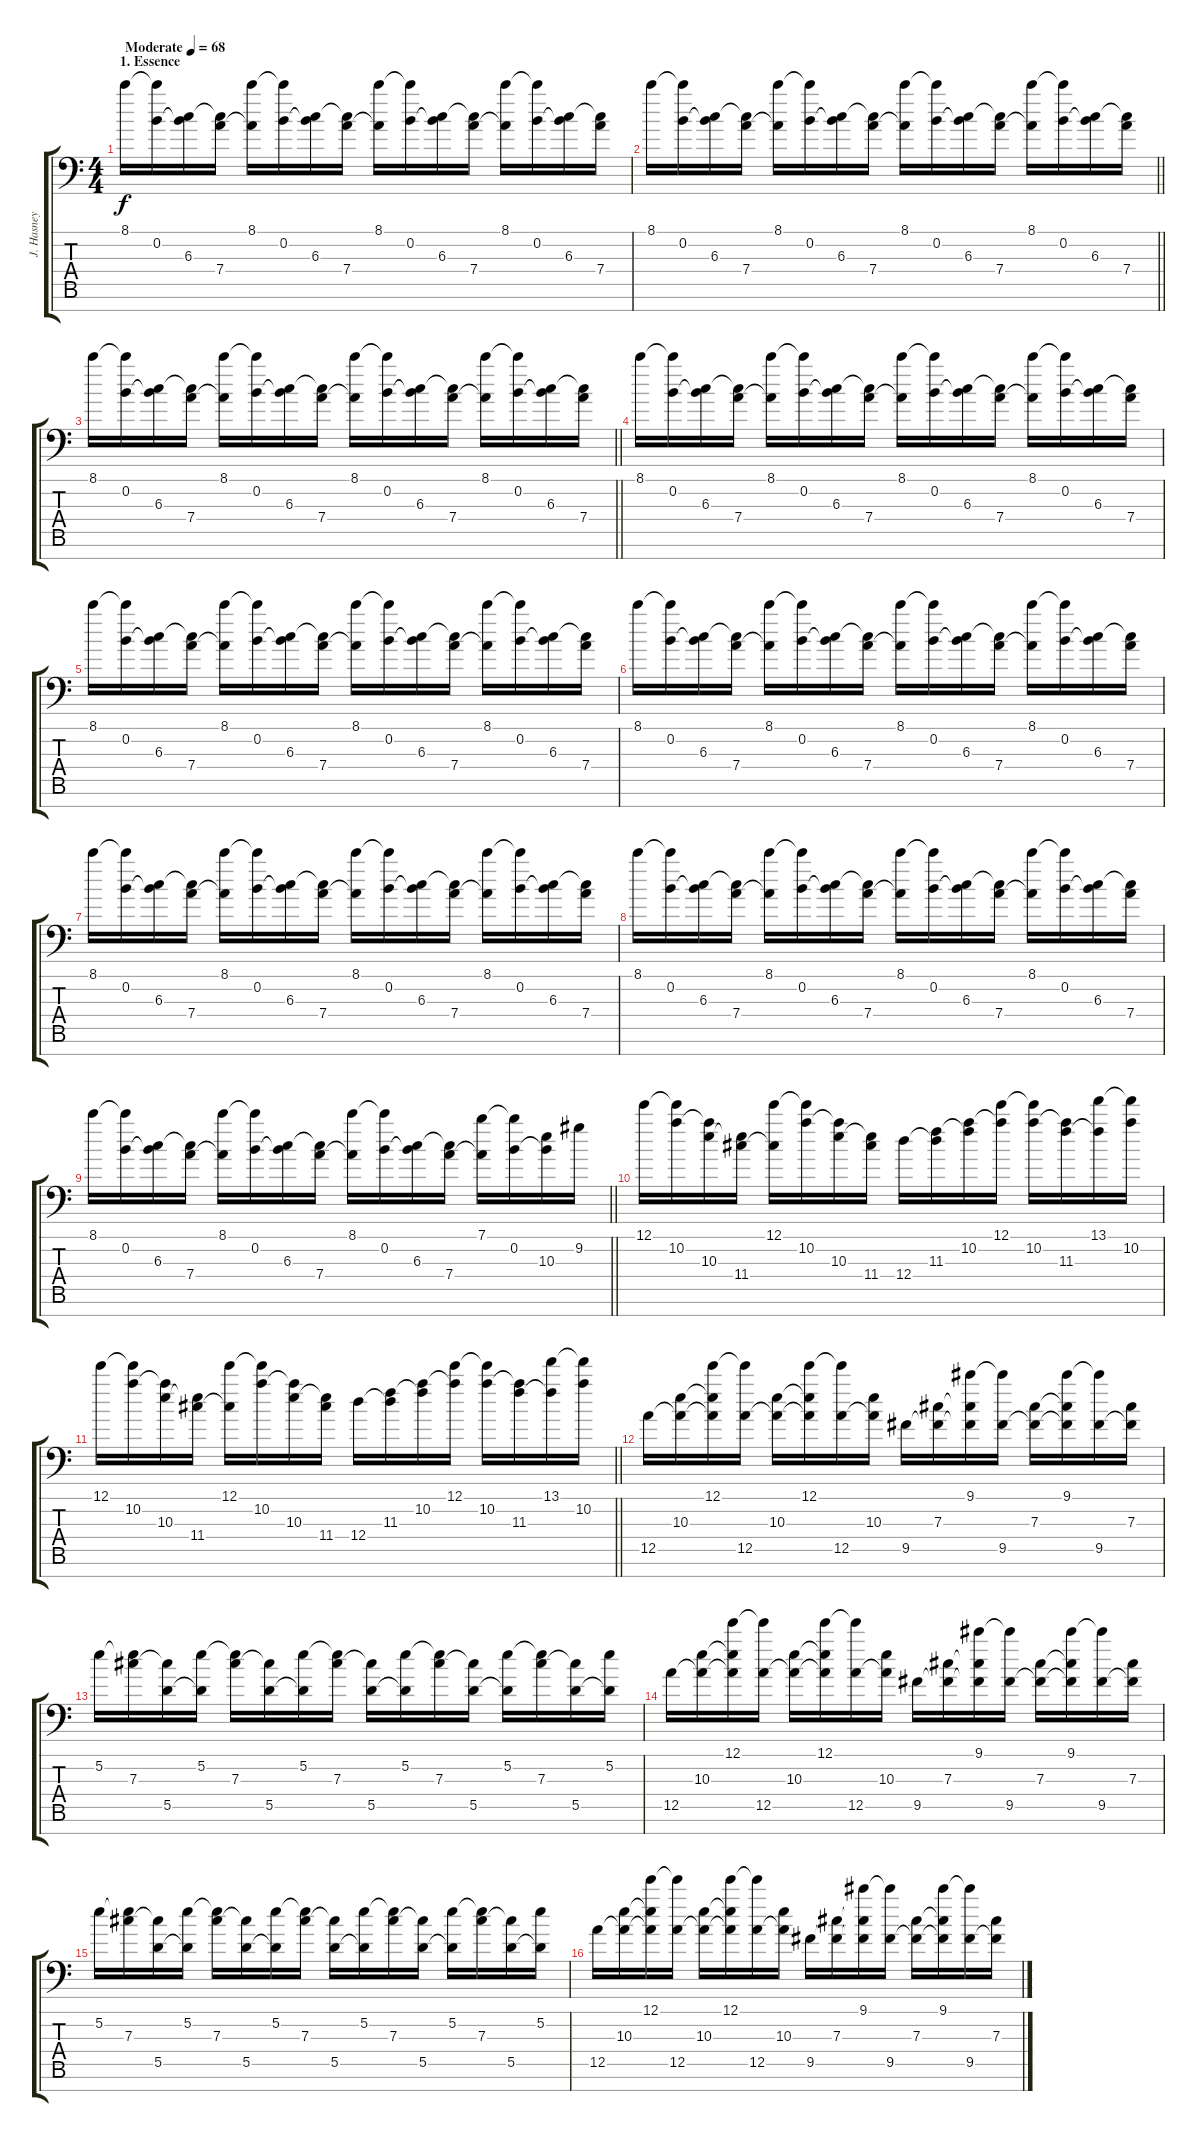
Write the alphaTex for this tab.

\track ("J. Hasney" "J. Hasney") {instrument distortionguitar}
\staff {score tabs}
\tuning (E4 B3 Gb3 D3 A2 E2 A1) {hide}
\ts (4 4)
\section ("" "1. Essence")
\tempo (68 "Moderate")
\clef f4
\ks aminor
8.1.16{dy f volume 0 balance 13 instrument electricguitarjazz} (8.1{t} 0.2).16{volume 13} (0.2{t} 6.3).16 (6.3{t} 7.4).16 (8.1 7.4{t}).16 (8.1{t} 0.2).16 (0.2{t} 6.3).16 (6.3{t} 7.4).16 (8.1 7.4{t}).16 (8.1{t} 0.2).16 (0.2{t} 6.3).16 (6.3{t} 7.4).16 (8.1 7.4{t}).16 (8.1{t} 0.2).16 (0.2{t} 6.3).16 (6.3{t} 7.4).16 |
\barLineRight lightlight
8.1.16 (8.1{t} 0.2).16 (0.2{t} 6.3).16 (6.3{t} 7.4).16 (8.1 7.4{t}).16 (8.1{t} 0.2).16 (0.2{t} 6.3).16 (6.3{t} 7.4).16 (8.1 7.4{t}).16 (8.1{t} 0.2).16 (0.2{t} 6.3).16 (6.3{t} 7.4).16 (8.1 7.4{t}).16 (8.1{t} 0.2).16 (0.2{t} 6.3).16 (6.3{t} 7.4).16 |
\barLineRight lightlight
8.1.16 (8.1{t} 0.2).16 (0.2{t} 6.3).16 (6.3{t} 7.4).16 (8.1 7.4{t}).16 (8.1{t} 0.2).16 (0.2{t} 6.3).16 (6.3{t} 7.4).16 (8.1 7.4{t}).16 (8.1{t} 0.2).16 (0.2{t} 6.3).16 (6.3{t} 7.4).16 (8.1 7.4{t}).16 (8.1{t} 0.2).16 (0.2{t} 6.3).16 (6.3{t} 7.4).16 |
8.1.16 (8.1{t} 0.2).16 (0.2{t} 6.3).16 (6.3{t} 7.4).16 (8.1 7.4{t}).16 (8.1{t} 0.2).16 (0.2{t} 6.3).16 (6.3{t} 7.4).16 (8.1 7.4{t}).16 (8.1{t} 0.2).16 (0.2{t} 6.3).16 (6.3{t} 7.4).16 (8.1 7.4{t}).16 (8.1{t} 0.2).16 (0.2{t} 6.3).16 (6.3{t} 7.4).16 |
8.1.16 (8.1{t} 0.2).16 (0.2{t} 6.3).16 (6.3{t} 7.4).16 (8.1 7.4{t}).16 (8.1{t} 0.2).16 (0.2{t} 6.3).16 (6.3{t} 7.4).16 (8.1 7.4{t}).16 (8.1{t} 0.2).16 (0.2{t} 6.3).16 (6.3{t} 7.4).16 (8.1 7.4{t}).16 (8.1{t} 0.2).16 (0.2{t} 6.3).16 (6.3{t} 7.4).16 |
8.1.16 (8.1{t} 0.2).16 (0.2{t} 6.3).16 (6.3{t} 7.4).16 (8.1 7.4{t}).16 (8.1{t} 0.2).16 (0.2{t} 6.3).16 (6.3{t} 7.4).16 (8.1 7.4{t}).16 (8.1{t} 0.2).16 (0.2{t} 6.3).16 (6.3{t} 7.4).16 (8.1 7.4{t}).16 (8.1{t} 0.2).16 (0.2{t} 6.3).16 (6.3{t} 7.4).16 |
8.1.16 (8.1{t} 0.2).16 (0.2{t} 6.3).16 (6.3{t} 7.4).16 (8.1 7.4{t}).16 (8.1{t} 0.2).16 (0.2{t} 6.3).16 (6.3{t} 7.4).16 (8.1 7.4{t}).16 (8.1{t} 0.2).16 (0.2{t} 6.3).16 (6.3{t} 7.4).16 (8.1 7.4{t}).16 (8.1{t} 0.2).16 (0.2{t} 6.3).16 (6.3{t} 7.4).16 |
8.1.16 (8.1{t} 0.2).16 (0.2{t} 6.3).16 (6.3{t} 7.4).16 (8.1 7.4{t}).16 (8.1{t} 0.2).16 (0.2{t} 6.3).16 (6.3{t} 7.4).16 (8.1 7.4{t}).16 (8.1{t} 0.2).16 (0.2{t} 6.3).16 (6.3{t} 7.4).16 (8.1 7.4{t}).16 (8.1{t} 0.2).16 (0.2{t} 6.3).16 (6.3{t} 7.4).16 |
\barLineRight lightlight
8.1.16 (8.1{t} 0.2).16 (0.2{t} 6.3).16 (6.3{t} 7.4).16 (8.1 7.4{t}).16 (8.1{t} 0.2).16 (0.2{t} 6.3).16 (6.3{t} 7.4).16 (8.1 7.4{t}).16 (8.1{t} 0.2).16 (0.2{t} 6.3).16 (6.3{t} 7.4).16 (7.1 7.4{t}).16 (7.1{t} 0.2).16 (0.2{t} 10.3).16 9.2.16 |
12.1.16 (12.1{t} 10.2).16 (10.2{t} 10.3).16 (10.3{t} 11.4).16 (12.1 11.4{t}).16 (12.1{t} 10.2).16 (10.2{t} 10.3).16 (10.3{t} 11.4).16 12.4.16 (11.3 12.4{t}).16 (10.2 11.3{t}).16 (12.1 10.2{t}).16 (12.1{t} 10.2).16 (10.2{t} 11.3).16 (13.1 11.3{t}).16 (13.1{t} 10.2).16 |
\barLineRight lightlight
12.1.16 (12.1{t} 10.2).16 (10.2{t} 10.3).16 (10.3{t} 11.4).16 (12.1 11.4{t}).16 (12.1{t} 10.2).16 (10.2{t} 10.3).16 (10.3{t} 11.4).16 12.4.16 (11.3 12.4{t}).16 (10.2 11.3{t}).16 (12.1 10.2{t}).16 (12.1{t} 10.2).16 (10.2{t} 11.3).16 (13.1 11.3{t}).16 (13.1{t} 10.2).16 |
12.5.16 (10.3 12.5{t}).16 (12.1 10.3{t} 12.5{t}).16 (12.1{t} 12.5).16 (10.3 12.5{t}).16 (12.1 10.3{t} 12.5{t}).16 (12.1{t} 12.5).16 (10.3 12.5{t}).16 9.5.16 (7.3 9.5{t}).16 (9.1 7.3{t} 9.5{t}).16 (9.1{t} 9.5).16 (7.3 9.5{t}).16 (9.1 7.3{t} 9.5{t}).16 (9.1{t} 9.5).16 (7.3 9.5{t}).16 |
5.2.16 (5.2{t} 7.3).16 (7.3{t} 5.5).16 (5.2 5.5{t}).16 (5.2{t} 7.3).16 (7.3{t} 5.5).16 (5.2 5.5{t}).16 (5.2{t} 7.3).16 (7.3{t} 5.5).16 (5.2 5.5{t}).16 (5.2{t} 7.3).16 (7.3{t} 5.5).16 (5.2 5.5{t}).16 (5.2{t} 7.3).16 (7.3{t} 5.5).16 (5.2 5.5{t}).16 |
12.5.16 (10.3 12.5{t}).16 (12.1 10.3{t} 12.5{t}).16 (12.1{t} 12.5).16 (10.3 12.5{t}).16 (12.1 10.3{t} 12.5{t}).16 (12.1{t} 12.5).16 (10.3 12.5{t}).16 9.5.16 (7.3 9.5{t}).16 (9.1 7.3{t} 9.5{t}).16 (9.1{t} 9.5).16 (7.3 9.5{t}).16 (9.1 7.3{t} 9.5{t}).16 (9.1{t} 9.5).16 (7.3 9.5{t}).16 |
5.2.16 (5.2{t} 7.3).16 (7.3{t} 5.5).16 (5.2 5.5{t}).16 (5.2{t} 7.3).16 (7.3{t} 5.5).16 (5.2 5.5{t}).16 (5.2{t} 7.3).16 (7.3{t} 5.5).16 (5.2 5.5{t}).16 (5.2{t} 7.3).16 (7.3{t} 5.5).16 (5.2 5.5{t}).16 (5.2{t} 7.3).16 (7.3{t} 5.5).16 (5.2 5.5{t}).16 |
12.5.16 (10.3 12.5{t}).16 (12.1 10.3{t} 12.5{t}).16 (12.1{t} 12.5).16 (10.3 12.5{t}).16 (12.1 10.3{t} 12.5{t}).16 (12.1{t} 12.5).16 (10.3 12.5{t}).16 9.5.16 (7.3 9.5{t}).16 (9.1 7.3{t} 9.5{t}).16 (9.1{t} 9.5).16 (7.3 9.5{t}).16 (9.1 7.3{t} 9.5{t}).16 (9.1{t} 9.5).16 (7.3 9.5{t}).16
